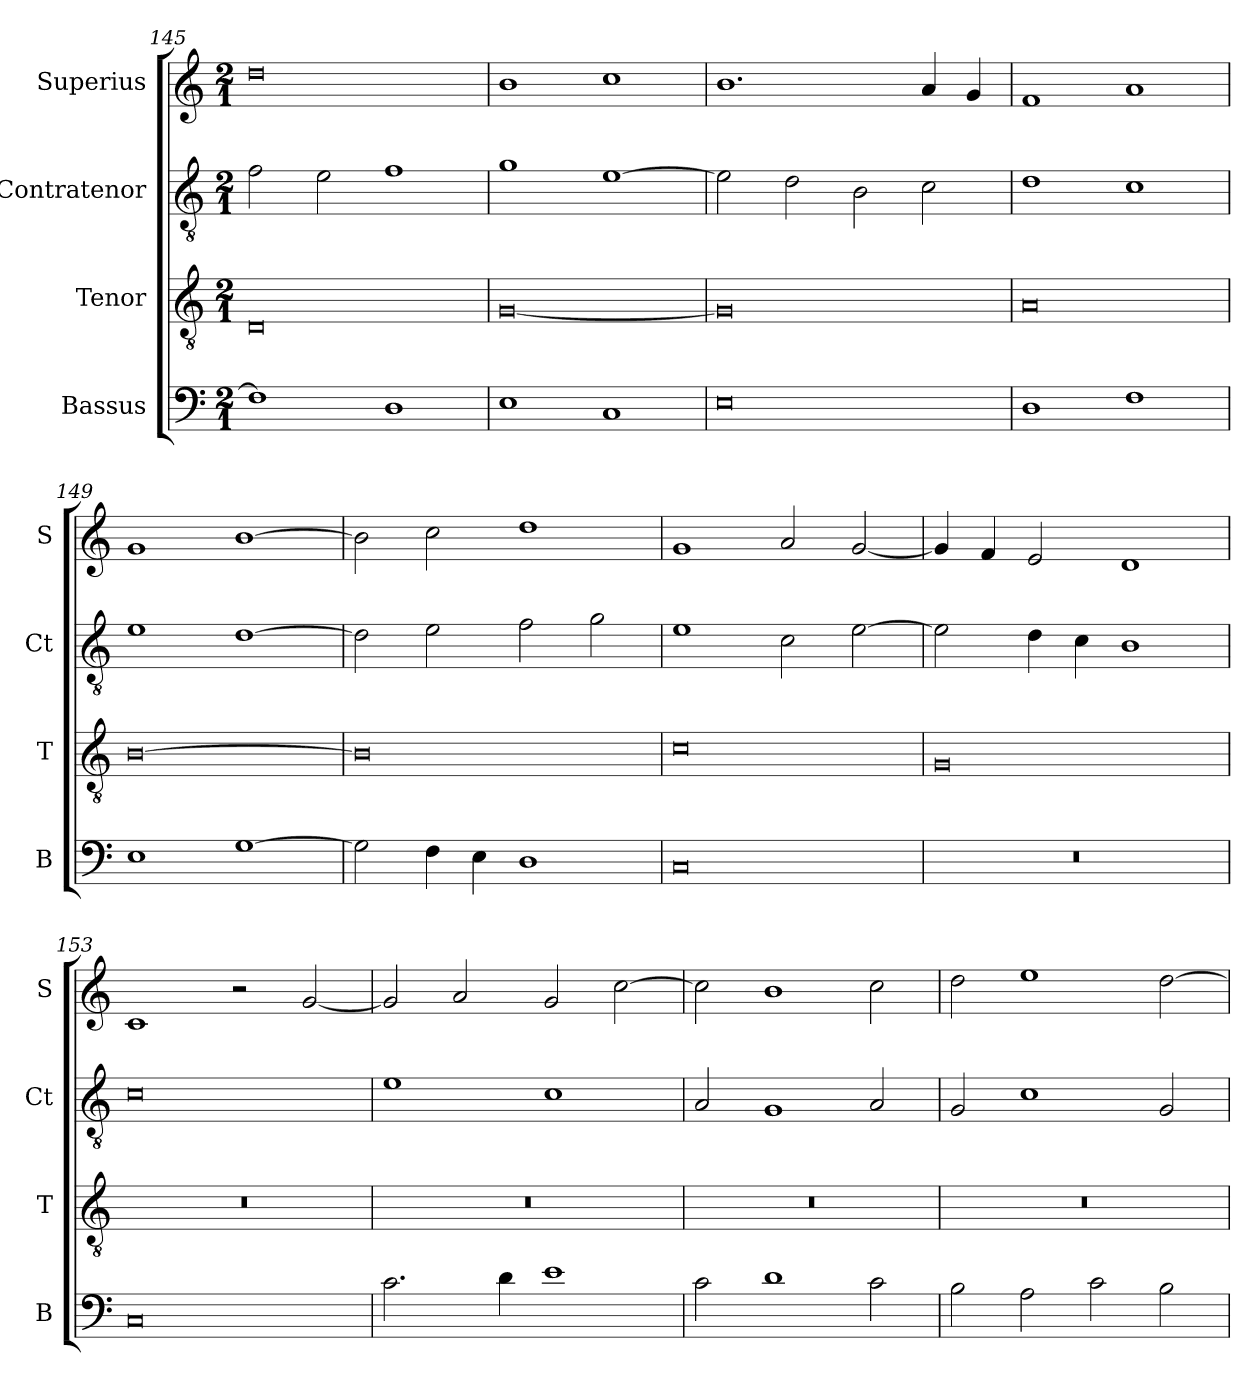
**kern	**kern	**kern	**kern
*part4	*part3	*part2	*part1
*staff4	*staff3	*staff2	*staff1
*I"Bassus	*I"Tenor	*I"Contratenor	*I"Superius
*I'B	*I'T	*I'Ct	*I'S
*clefF4	*clefGv2	*clefGv2	*clefG2
*k[]	*k[]	*k[]	*k[]
*M2/1	*M2/1	*M2/1	*M2/1
=145	=145	=145	=145
1F]	0D	2f\	0dd
.	.	2e\	.
1D	.	1f	.
=146	=146	=146	=146
1E	[0G	1g	1b
1C	.	[1e	1cc
=147	=147	=147	=147
0E	0G]	2e\]	1.b
.	.	2d\	.
.	.	2B\	.
.	.	2c\	4a/
.	.	.	4g/
=148	=148	=148	=148
1D	0A	1d	1f
1F	.	1c	1a
=149	=149	=149	=149
1E	[0B	1e	1g
[1G	.	[1d	[1b
=150	=150	=150	=150
2G\]	0B]	2d\]	2b\]
4F\	.	2e\	2cc\
4E\	.	.	.
1D	.	2f\	1dd
.	.	2g\	.
=151	=151	=151	=151
0C	0c	1e	1g
.	.	2c\	2a/
.	.	[2e\	[2g/
=152	=152	=152	=152
0r	0G	2e\]	4g/]
.	.	.	4f/
.	.	4d\	2e/
.	.	4c\	.
.	.	1B	1d
=153	=153	=153	=153
0C	0r	0c	1c
.	.	.	2r
.	.	.	[2g/
=154	=154	=154	=154
2.c\	0r	1e	2g/]
.	.	.	2a/
4d\	.	.	.
1e	.	1c	2g/
.	.	.	[2cc\
=155	=155	=155	=155
2c\	0r	2A/	2cc\]
1d	.	1G	1b
2c\	.	2A/	2cc\
=156	=156	=156	=156
2B\	0r	2G/	2dd\
2A\	.	1c	1ee
2c\	.	.	.
2B\	.	2G/	[2dd\
=	=	=	=
*-	*-	*-	*-
